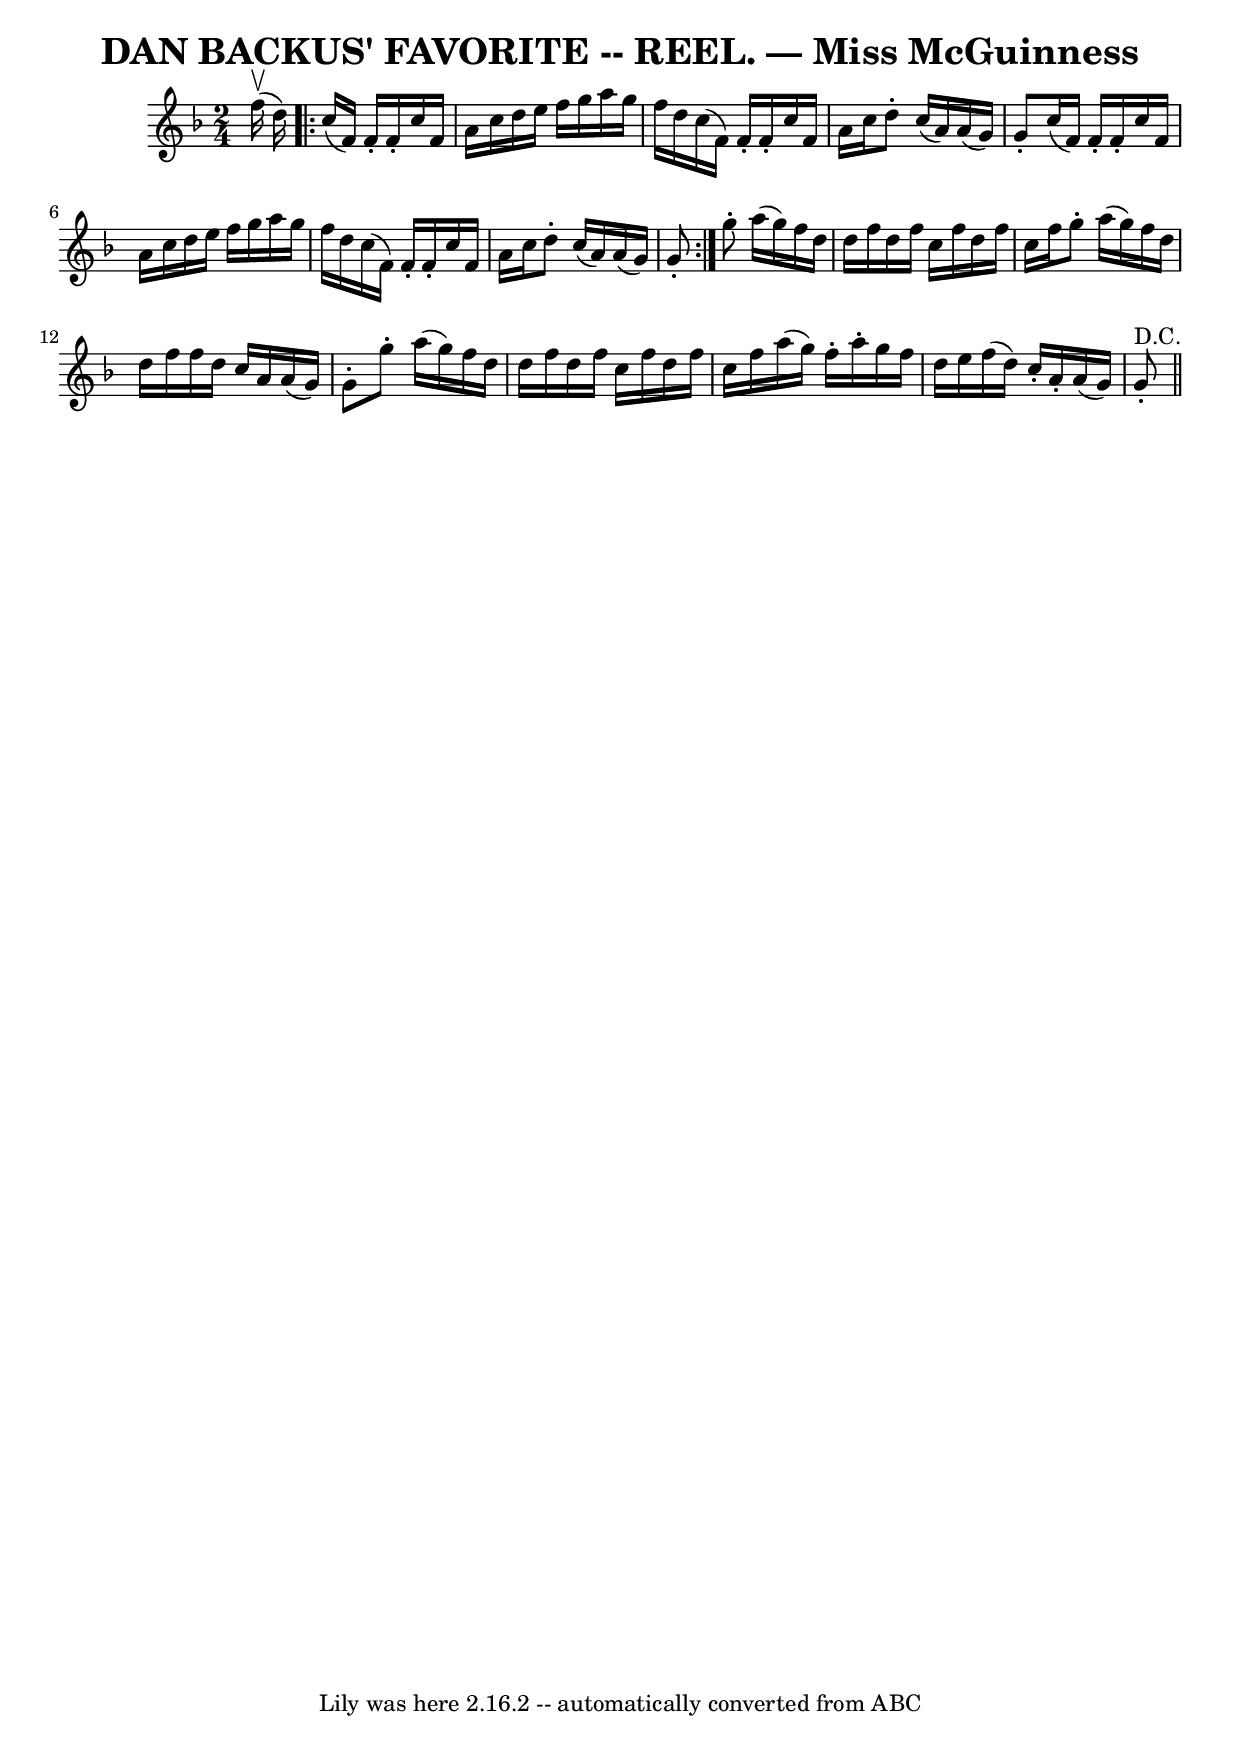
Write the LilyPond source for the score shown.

\version "2.16.2"
\include "Mammoth.ily"
\header {
  %% book = "Coles pg. 30.8"
  crossRefNumber = "16"
  footnotes = ""
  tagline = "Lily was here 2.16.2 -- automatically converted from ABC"
  title = "DAN BACKUS' FAVORITE -- REEL. — Miss McGuinness"

}
voicedefault =  {


  \time 2/4 
  \key f \major
  f''16^\upbow(d''16) 
  \repeat volta 2 {     c''16 (f'16) f'16-. f'16-. c''16 f'16 a'16 c''16   |
         d''16 e''16 f''16 g''16 a''16 g''16 f''16 d''16   |
         c''16 (f'16) f'16-. f'16-. c''16 f'16 a'16 c''16    |
    d''8-. c''16 (a'16) a'16 (g'16) g'8-. |
         c''16 (f'16) f'16-. f'16-. c''16 f'16 a'16 c''16    |
    d''16 e''16 f''16 g''16 a''16 g''16 f''16 d''16  |
    c''16 (f'16) f'16-. f'16-. c''16 f'16 a'16         c''16   |
    d''8-. c''16 (a'16) a'16 (g'16) g'8-. 
  }      g''8-. a''16 (g''16) f''16 d''16 d''16 f''16   |
     d''16 f''16 c''16 f''16 d''16 f''16 c''16 f''16   |
     g''8-. a''16 (g''16) f''16 d''16 d''16 f''16   |
     f''16 d''16 c''16 a'16 a'16 (g'16) g'8-.  |
  g''8-. a''16 (g''16) f''16 d''16 d''16 f''16  |
  d''16      f''16 c''16 f''16 d''16 f''16 c''16 f''16   |
  a''16 (g''16) f''16-. a''16-. g''16 f''16 d''16 e''16   |
  f''16 (d''16) c''16-. a'16-. a'16 (g'16) g'8^"D.C."-. \bar "||"   

}

\score{
  <<

    \context Staff="default"
    {
      \voicedefault 
      
    }

  >>
  \layout {
    
  }
  \midi {
  }

}
